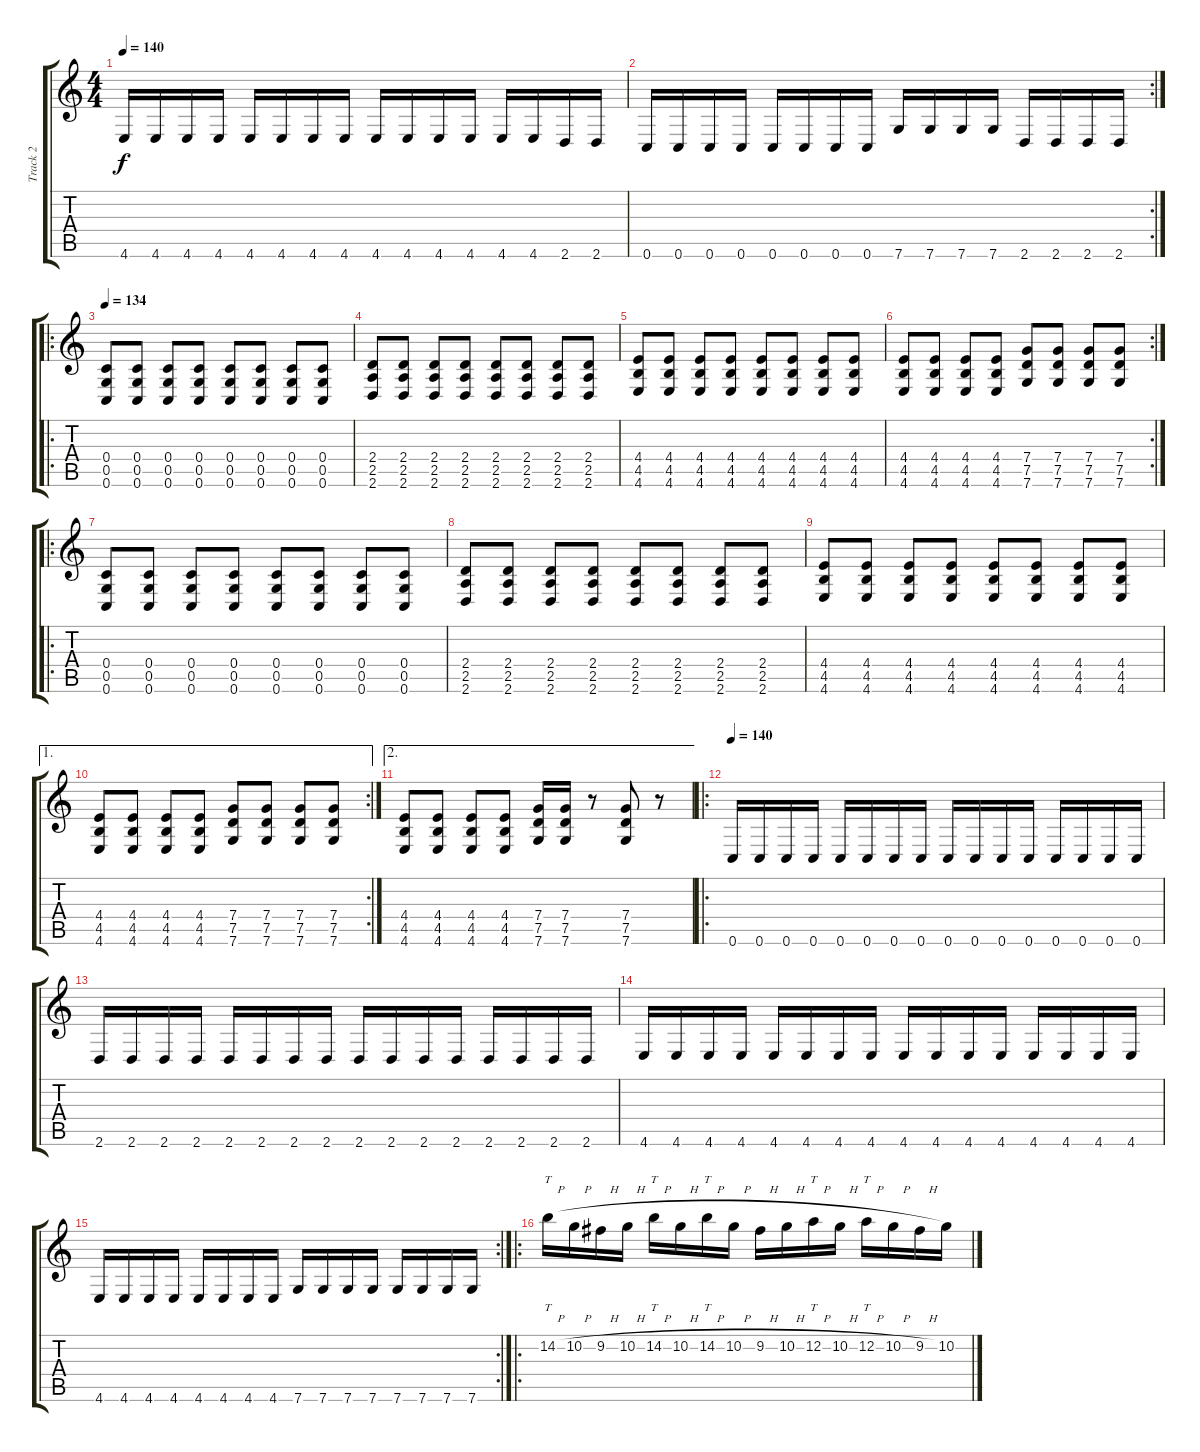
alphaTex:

\track ("Track 2" "Track 2") {instrument distortionguitar}
\staff {score tabs}
\tuning (D4 A3 F3 C3 G2 C2) {hide}
\ts (4 4)
\tempo 140
\clef g2
\ks c
4.6.16{dy f} 4.6.16 4.6.16 4.6.16 4.6.16 4.6.16 4.6.16 4.6.16 4.6.16 4.6.16 4.6.16 4.6.16 4.6.16 4.6.16 2.6.16 2.6.16 |
\rc 2
0.6.16 0.6.16 0.6.16 0.6.16 0.6.16 0.6.16 0.6.16 0.6.16 7.6.16 7.6.16 7.6.16 7.6.16 2.6.16 2.6.16 2.6.16 2.6.16 |
\ro
\tempo 134
(0.4 0.5 0.6).8 (0.4 0.5 0.6).8 (0.4 0.5 0.6).8 (0.4 0.5 0.6).8 (0.4 0.5 0.6).8 (0.4 0.5 0.6).8 (0.4 0.5 0.6).8 (0.4 0.5 0.6).8 |
(2.4 2.5 2.6).8 (2.4 2.5 2.6).8 (2.4 2.5 2.6).8 (2.4 2.5 2.6).8 (2.4 2.5 2.6).8 (2.4 2.5 2.6).8 (2.4 2.5 2.6).8 (2.4 2.5 2.6).8 |
(4.4 4.5 4.6).8 (4.4 4.5 4.6).8 (4.4 4.5 4.6).8 (4.4 4.5 4.6).8 (4.4 4.5 4.6).8 (4.4 4.5 4.6).8 (4.4 4.5 4.6).8 (4.4 4.5 4.6).8 |
\rc 2
(4.4 4.5 4.6).8 (4.4 4.5 4.6).8 (4.4 4.5 4.6).8 (4.4 4.5 4.6).8 (7.4 7.5 7.6).8 (7.4 7.5 7.6).8 (7.4 7.5 7.6).8 (7.4 7.5 7.6).8 |
\ro
(0.4 0.5 0.6).8 (0.4 0.5 0.6).8 (0.4 0.5 0.6).8 (0.4 0.5 0.6).8 (0.4 0.5 0.6).8 (0.4 0.5 0.6).8 (0.4 0.5 0.6).8 (0.4 0.5 0.6).8 |
(2.4 2.5 2.6).8 (2.4 2.5 2.6).8 (2.4 2.5 2.6).8 (2.4 2.5 2.6).8 (2.4 2.5 2.6).8 (2.4 2.5 2.6).8 (2.4 2.5 2.6).8 (2.4 2.5 2.6).8 |
(4.4 4.5 4.6).8 (4.4 4.5 4.6).8 (4.4 4.5 4.6).8 (4.4 4.5 4.6).8 (4.4 4.5 4.6).8 (4.4 4.5 4.6).8 (4.4 4.5 4.6).8 (4.4 4.5 4.6).8 |
\ae 1
\rc 2
(4.4 4.5 4.6).8 (4.4 4.5 4.6).8 (4.4 4.5 4.6).8 (4.4 4.5 4.6).8 (7.4 7.5 7.6).8 (7.4 7.5 7.6).8 (7.4 7.5 7.6).8 (7.4 7.5 7.6).8 |
\ae 2
(4.4 4.5 4.6).8 (4.4 4.5 4.6).8 (4.4 4.5 4.6).8 (4.4 4.5 4.6).8 (7.4 7.5 7.6).16 (7.4 7.5 7.6).16 r.8 (7.4 7.5 7.6).8 r.8 |
\ro
\tempo 140
0.6.16 0.6.16 0.6.16 0.6.16 0.6.16 0.6.16 0.6.16 0.6.16 0.6.16 0.6.16 0.6.16 0.6.16 0.6.16 0.6.16 0.6.16 0.6.16 |
2.6.16 2.6.16 2.6.16 2.6.16 2.6.16 2.6.16 2.6.16 2.6.16 2.6.16 2.6.16 2.6.16 2.6.16 2.6.16 2.6.16 2.6.16 2.6.16 |
4.6.16 4.6.16 4.6.16 4.6.16 4.6.16 4.6.16 4.6.16 4.6.16 4.6.16 4.6.16 4.6.16 4.6.16 4.6.16 4.6.16 4.6.16 4.6.16 |
\rc 2
4.6.16 4.6.16 4.6.16 4.6.16 4.6.16 4.6.16 4.6.16 4.6.16 7.6.16 7.6.16 7.6.16 7.6.16 7.6.16 7.6.16 7.6.16 7.6.16 |
\ro
14.2{h}.16{tt} 10.2{h}.16 9.2{h}.16 10.2{h}.16 14.2{h}.16{tt} 10.2{h}.16 14.2{h}.16{tt} 10.2{h}.16 9.2{h}.16 10.2{h}.16 12.2{h}.16{tt} 10.2{h}.16 12.2{h}.16{tt} 10.2{h}.16 9.2{h}.16 10.2{h}.16
